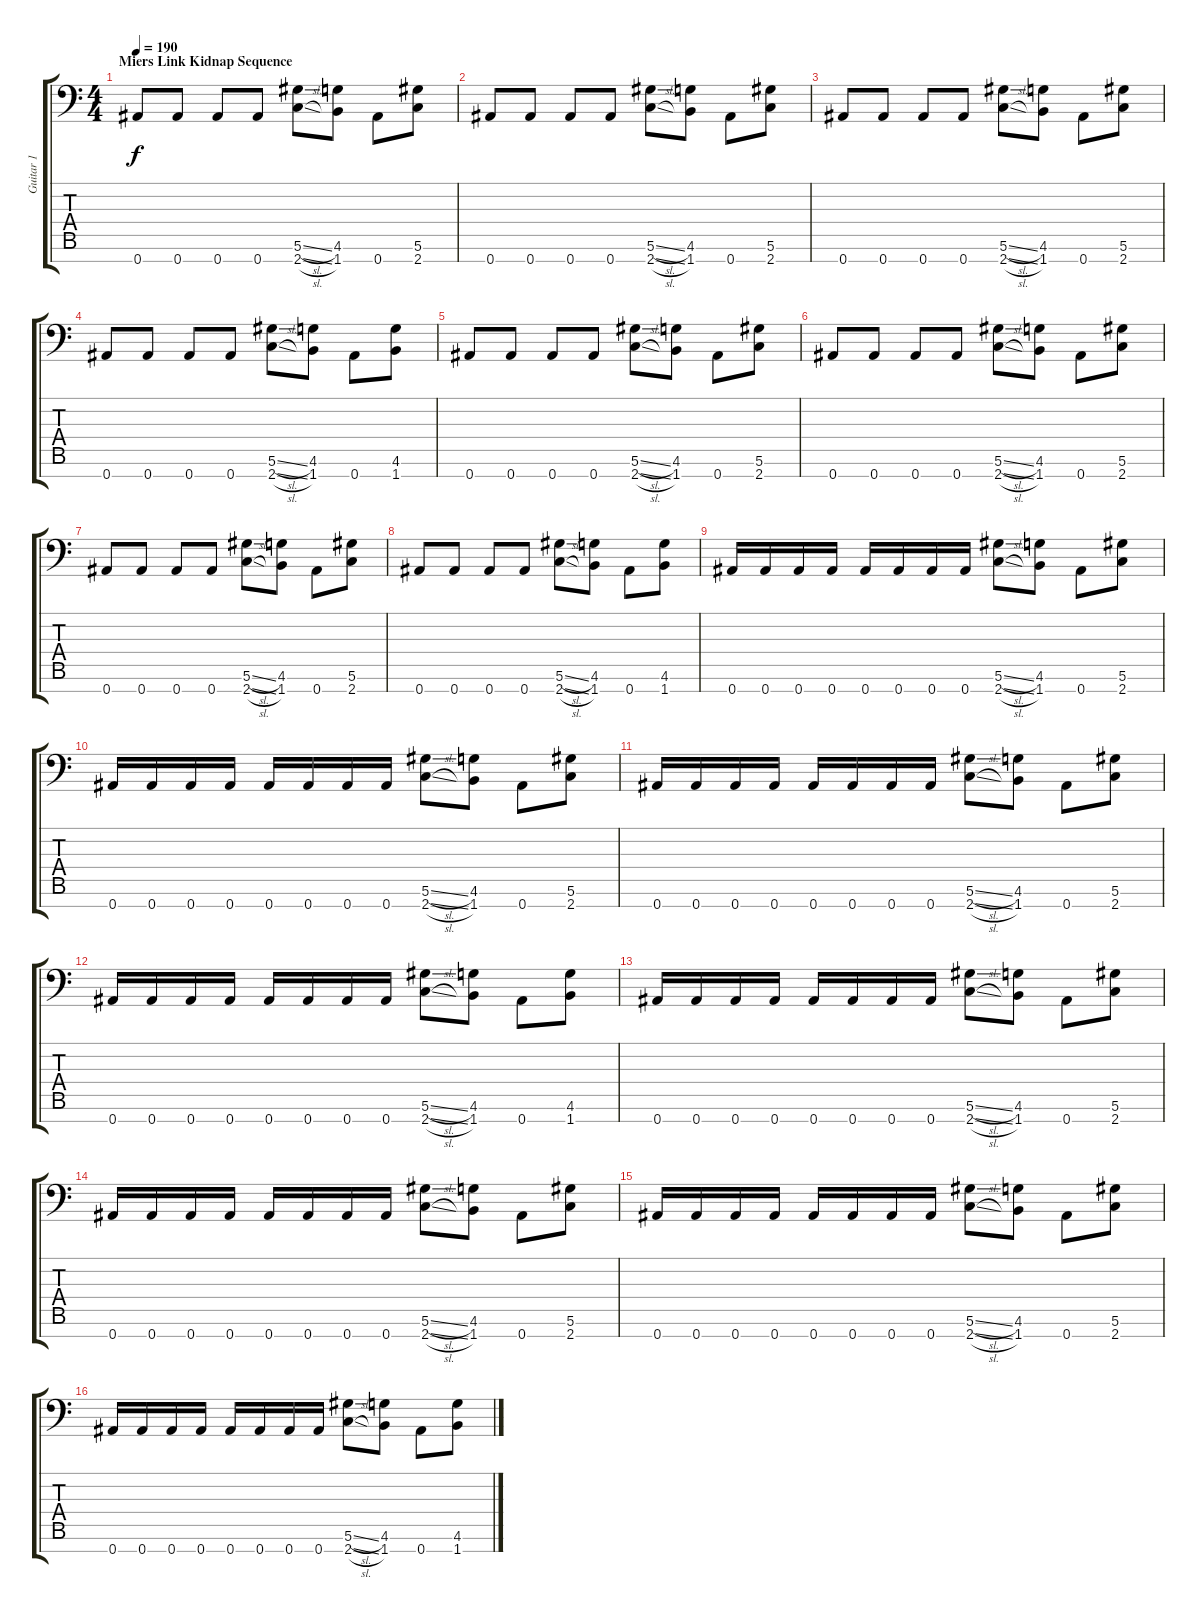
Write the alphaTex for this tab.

\track ("Guitar 1" "Guitar 1") {instrument distortionguitar}
\staff {score tabs}
\tuning (Eb4 Bb3 Gb3 Db3 Ab2 Eb2 Bb1) {hide}
\ts (4 4)
\section ("" "Miers Link Kidnap Sequence")
\tempo 190
\clef f4
\ks c
0.7.8{dy f instrument distortionguitar} 0.7.8 0.7.8 0.7.8 (5.6{sl} 2.7{sl}).8 (4.6 1.7).8 0.7.8 (5.6 2.7).8 |
0.7.8 0.7.8 0.7.8 0.7.8 (5.6{sl} 2.7{sl}).8 (4.6 1.7).8 0.7.8 (5.6 2.7).8 |
0.7.8 0.7.8 0.7.8 0.7.8 (5.6{sl} 2.7{sl}).8 (4.6 1.7).8 0.7.8 (5.6 2.7).8 |
0.7.8 0.7.8 0.7.8 0.7.8 (5.6{sl} 2.7{sl}).8 (4.6 1.7).8 0.7.8 (4.6 1.7).8 |
0.7.8 0.7.8 0.7.8 0.7.8 (5.6{sl} 2.7{sl}).8 (4.6 1.7).8 0.7.8 (5.6 2.7).8 |
0.7.8 0.7.8 0.7.8 0.7.8 (5.6{sl} 2.7{sl}).8 (4.6 1.7).8 0.7.8 (5.6 2.7).8 |
0.7.8 0.7.8 0.7.8 0.7.8 (5.6{sl} 2.7{sl}).8 (4.6 1.7).8 0.7.8 (5.6 2.7).8 |
0.7.8 0.7.8 0.7.8 0.7.8 (5.6{sl} 2.7{sl}).8 (4.6 1.7).8 0.7.8 (4.6 1.7).8 |
0.7.16 0.7.16 0.7.16 0.7.16 0.7.16 0.7.16 0.7.16 0.7.16 (5.6{sl} 2.7{sl}).8 (4.6 1.7).8 0.7.8 (5.6 2.7).8 |
0.7.16 0.7.16 0.7.16 0.7.16 0.7.16 0.7.16 0.7.16 0.7.16 (5.6{sl} 2.7{sl}).8 (4.6 1.7).8 0.7.8 (5.6 2.7).8 |
0.7.16 0.7.16 0.7.16 0.7.16 0.7.16 0.7.16 0.7.16 0.7.16 (5.6{sl} 2.7{sl}).8 (4.6 1.7).8 0.7.8 (5.6 2.7).8 |
0.7.16 0.7.16 0.7.16 0.7.16 0.7.16 0.7.16 0.7.16 0.7.16 (5.6{sl} 2.7{sl}).8 (4.6 1.7).8 0.7.8 (4.6 1.7).8 |
0.7.16 0.7.16 0.7.16 0.7.16 0.7.16 0.7.16 0.7.16 0.7.16 (5.6{sl} 2.7{sl}).8 (4.6 1.7).8 0.7.8 (5.6 2.7).8 |
0.7.16 0.7.16 0.7.16 0.7.16 0.7.16 0.7.16 0.7.16 0.7.16 (5.6{sl} 2.7{sl}).8 (4.6 1.7).8 0.7.8 (5.6 2.7).8 |
0.7.16 0.7.16 0.7.16 0.7.16 0.7.16 0.7.16 0.7.16 0.7.16 (5.6{sl} 2.7{sl}).8 (4.6 1.7).8 0.7.8 (5.6 2.7).8 |
0.7.16 0.7.16 0.7.16 0.7.16 0.7.16 0.7.16 0.7.16 0.7.16 (5.6{sl} 2.7{sl}).8 (4.6 1.7).8 0.7.8 (4.6 1.7).8
